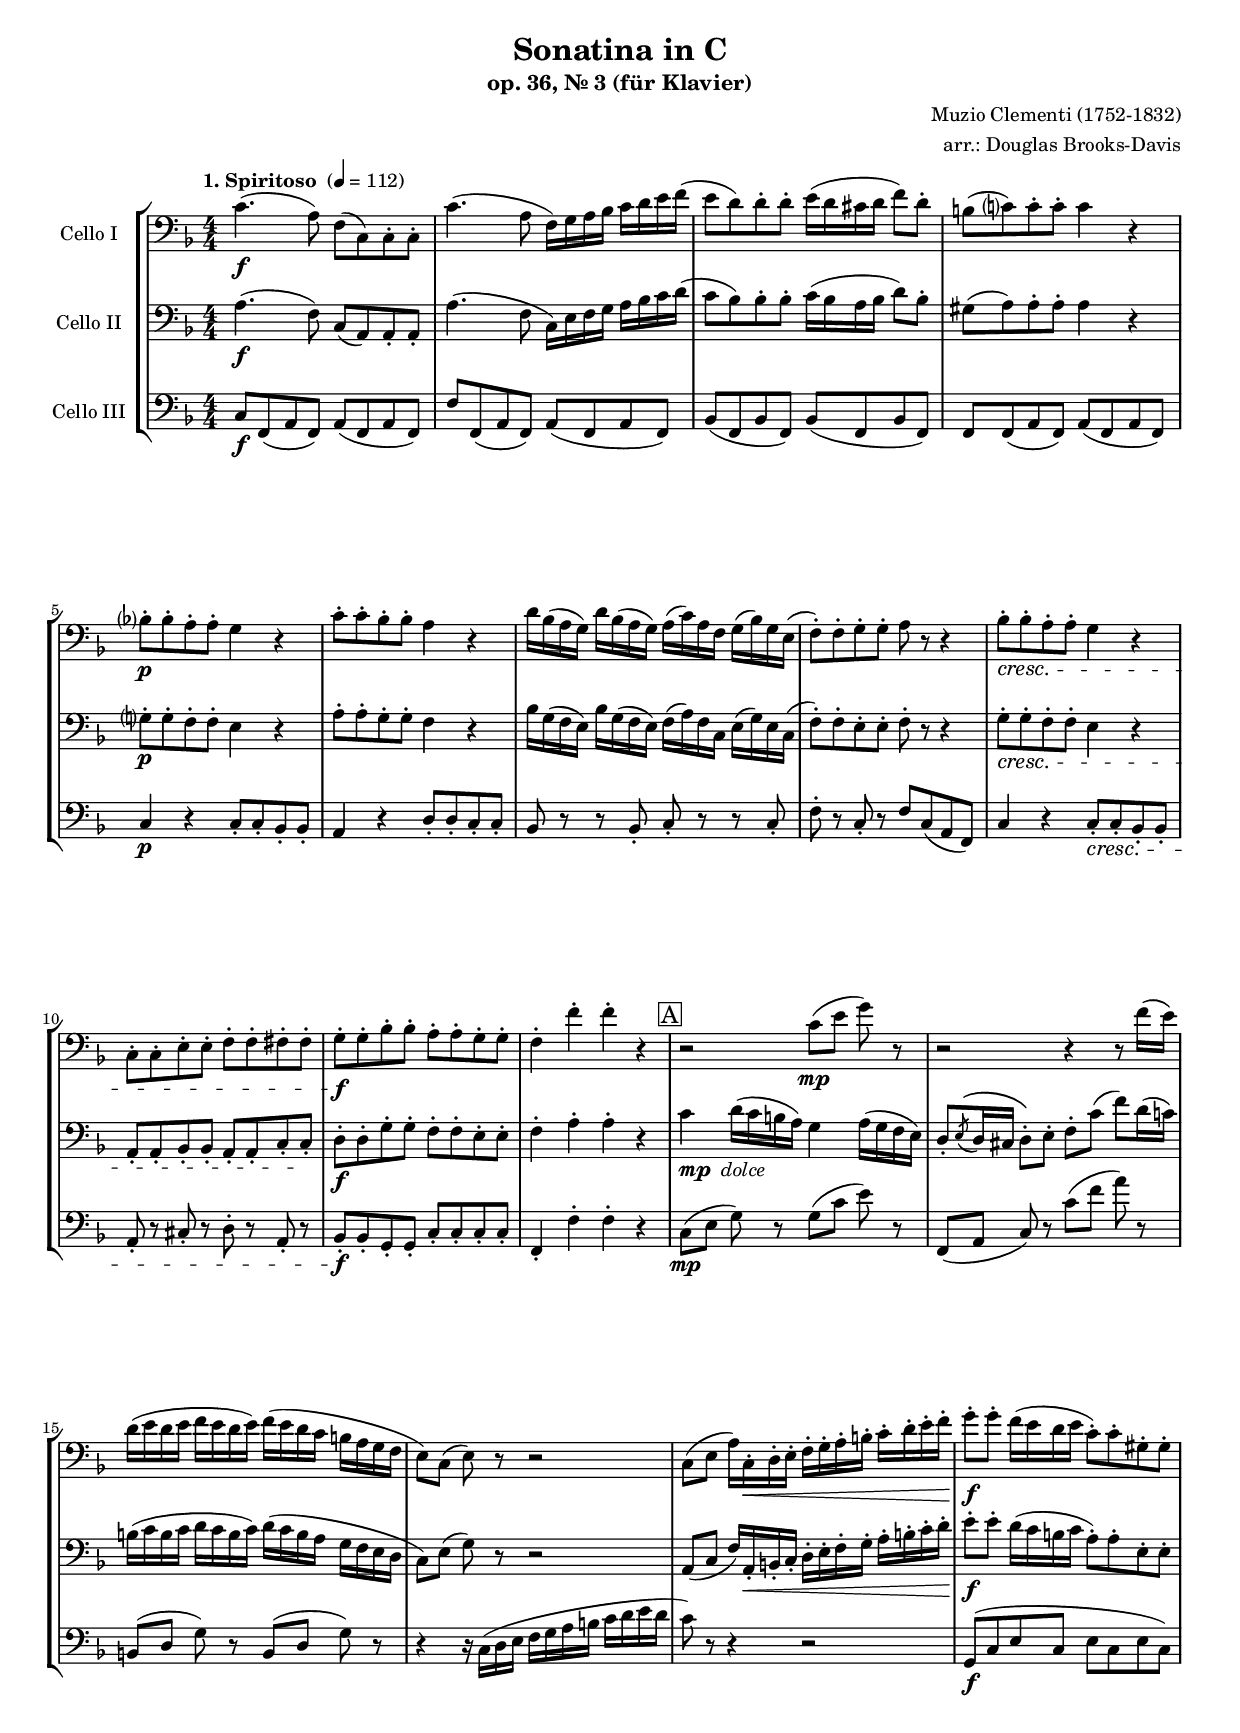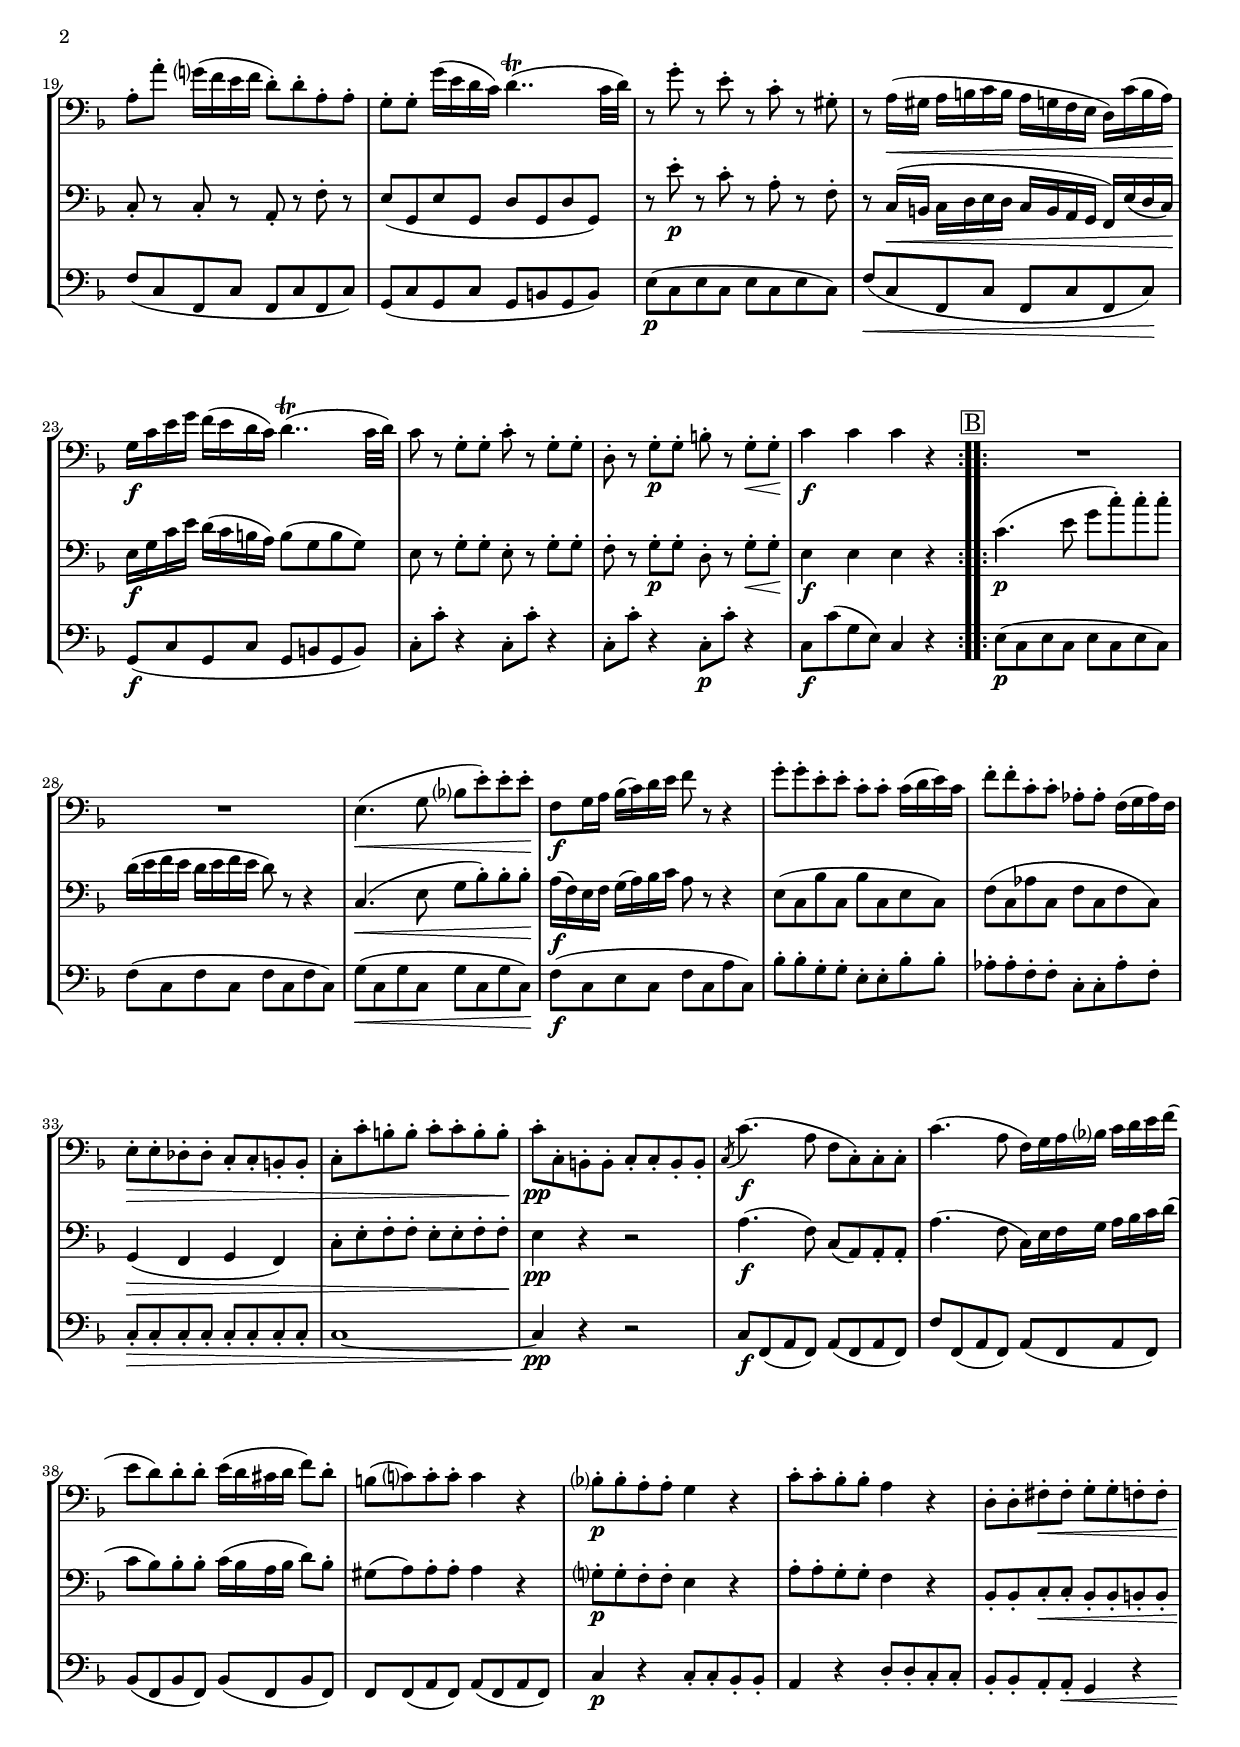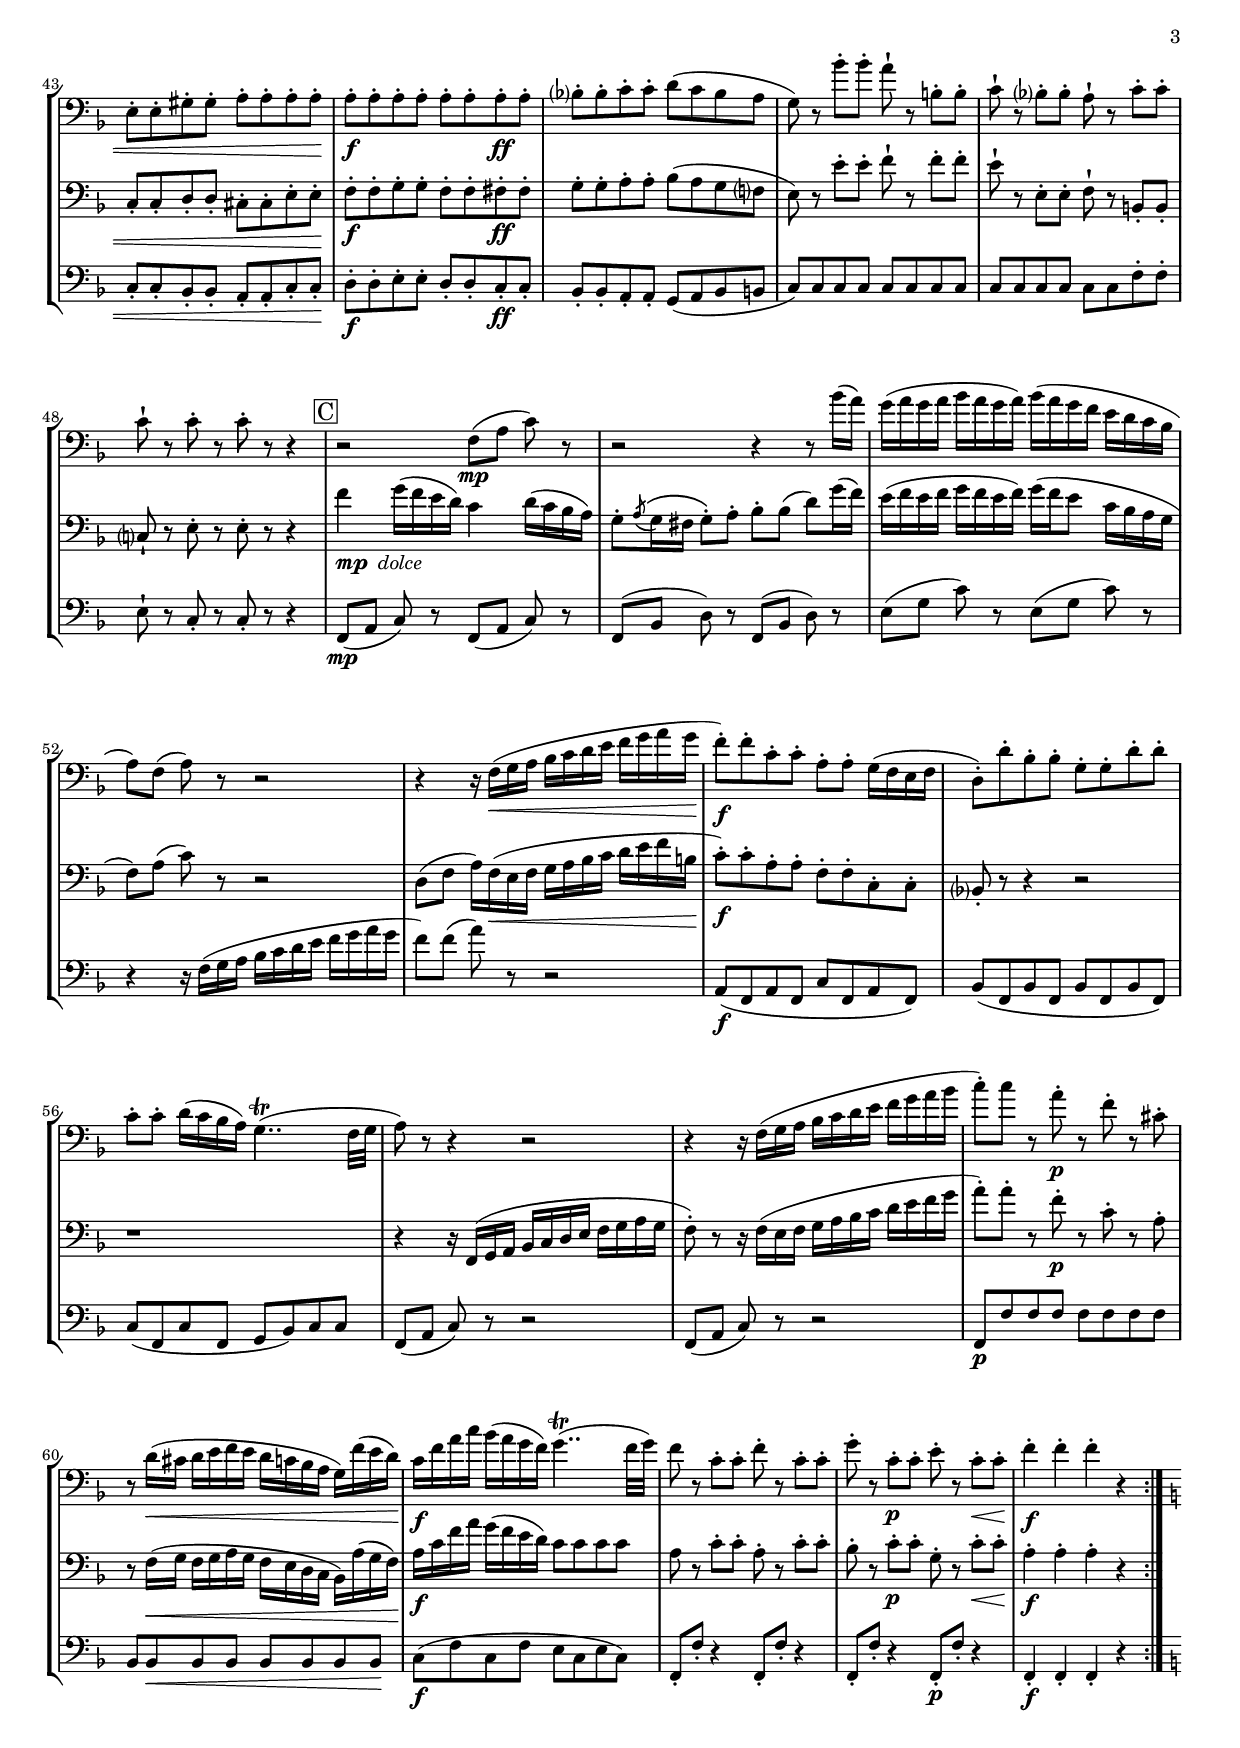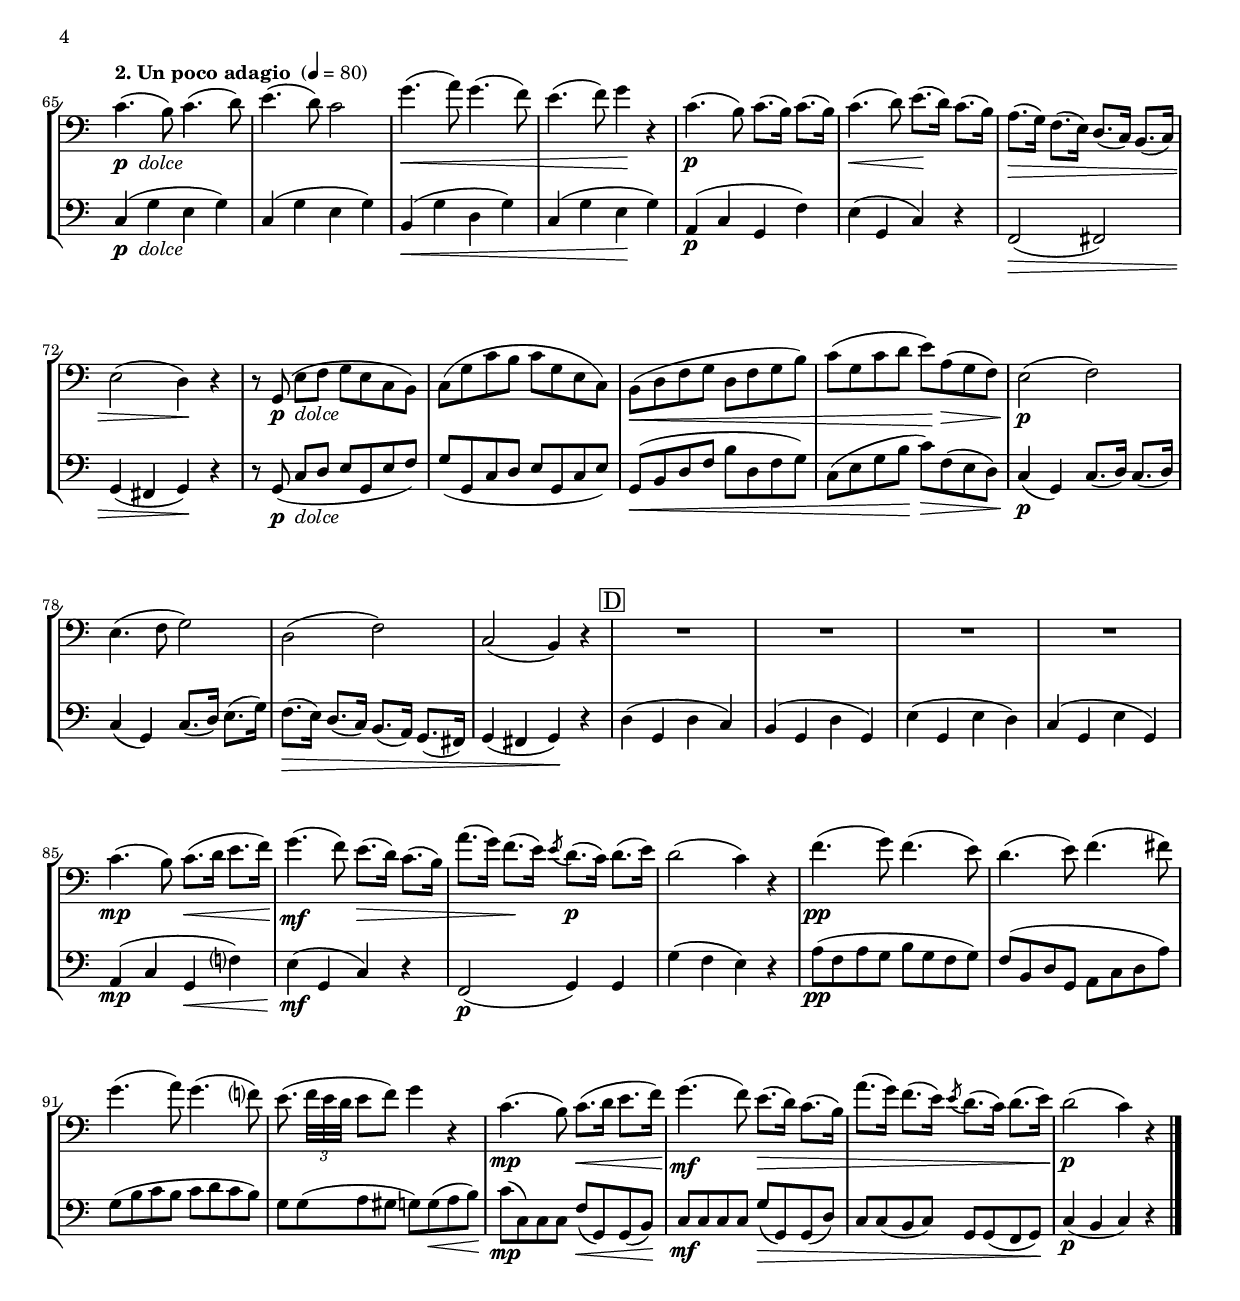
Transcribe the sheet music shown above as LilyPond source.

\version "2.14.2"
\include "deutsch.ly"

#(set-global-staff-size 16.8)

\header {
  title = "Sonatina in C"
  subtitle = "op. 36, Nr. 3 (für Klavier)"
  composer = "Muzio Clementi (1752-1832)"
  arranger = "arr.: Douglas Brooks-Davis"
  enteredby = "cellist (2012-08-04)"
}

voiceconsts = {
 \key c \major
 \time 4/4
 \clef "bass"
 \numericTimeSignature
 \compressFullBarRests
}

%minstr = "harpsichord"
mihi = "clarinet"
%minstr = "accordion"
milo = "bassoon"

introa = { \tempo "1. Spiritoso " 4=112 }
introb = { \pageBreak \tempo "2. Un poco adagio " 4=80 \key g \major }
introc = { \break \tempo "3. Rondo " 4=100 \key c \major \time 2/4 }

mpdol = \markup { \dynamic mp \italic " dolce" }
pdol  = \markup { \dynamic p \italic " dolce" }

va = \relative c''' {
  \voiceconsts

  \introa
  \repeat volta 2 {
    g4.(\f e8) c( g) g-. g-.
    g'4.( e8 c16) d e f g a h c(
    h8 a) a-. a-. h16( a gis a c8) a-.
    fis( g?) g-. g-. g4 r

    f?8-.\p f-. e-. e-. d4 r
    g8-. g-. f-. f-. e4 r
    a16 f( e d) a' f( e d) e( g) e c d( f) d h(
    c8-.) c-. d-. d-. e r r4

    f8-.\cresc f-. e-. e-. d4 r
    g,8-. g-. h-. h-. c-. c-. cis-. cis-.
    d-.\f d-. f-. f-. e-. e-. d-. d-.
    c4-. c'-. c-. r \mark \markup \box "A"
    r2 g8([\mp h] d) r

    r2 r4 r8 c16( h)
    a( h a h c h a h) c( h a g fis e d c
    h8)[ g]( h) r r2

    g8( h e16) g,-.\< a-. h-. c-. d-. e-. fis-. g-. a-. h-. c-.\!
    d8-.\f d-. c16( h a h g8-.) g-. dis-. dis-.
    e-. e'-. d?16( c h c a8-.) a-. e-. e-.

    d-. d-. d'16( h a g) a4..(\trill g32 a)
    r8 d-. r h-. r g-. r dis-.
    r e16(\< dis e fis g fis e d c h a) g'( fis e)\!

    d\f g h d c( h a g) a4..(\trill g32 a)
    g8 r d-. d-. g-. r d-. d-.
    a-. r d-.\p d-. fis-. r d-.\< d-.\!
    g4\f g g r
  }

  \repeat volta 2 { \mark \markup \box "B"
    R1*2
    h,4.(\< d8 f? h-.) h-. h-.\!
    c,\f d16 e f( g) a h c8 r r4

    d8-. d-. h-. h-. g-. g-. g16( a h) g
    c8-. c-. g-. g-. es-. es-. c16( d es) c
    h8-.\> h-. as-. as-. g-. g-. fis-. fis-.
    g-. g'-. fis-. fis-. g-. g-. fis-. fis-.\!

    g-.\pp g,-. fis-. fis-. g-. g-. fis-. fis-.
    \acciaccatura g g'4.(\f e8 c g-.) g-. g-.
    g'4.( e8 c16) d e f? g a h c(
    h8 a) a-. a-. h16( a gis a c8) a-.

    fis( g?) g-. g-. g4 r
    f?8-.\p f-. e-. e-. d4 r
    g8-. g-. f-. f-. e4 r
    a,8-. a-. cis-.\< cis-. d-. d-. c-. c-.
    h-. h-. dis-. dis-. e-. e-. e-. e-.\!

    e-.\f e-. e-. e-. e-. e-. e-.\ff e-.
    f?-. f-. g-. g-. a( g f e
    d) r f'-. f-. e-| r fis,-. fis-.
    g-| r f?-. f-. e-| r g-. g-.
    g-| r g-. r g-. r r4 \mark \markup \box "C"

    r2 c,8([\mp e] g) r
    r2 r4 r8 f'16( e)
    d( e d e f e d e) f( e d c h a g f

    e8)[ c]( e) r r2
    r4 r16 c(\< d e f g a h c d e d\!
    c8-.)\f c-. g-. g-. e-. e-. d16( c h c
    a8-.) a'-. f-. f-. d-. d-. a'-. a-.

    g-. g-. a16( g f e) d4..(\trill c32 d
    e8) r r4 r2
    r4 r16 c( d e f g a h c d e f
    g8-.) g r e-.\p r c-. r gis-.

    r a16(\< gis a h c h a g f e d) c'( h a)\!
    g\f c e g f( e d c) d4..(\trill c32 d)

    c8 r g-. g-. c-. r g-. g-.
    d'-. r g,-.\p g-. h-. r g-.\< g-.\!
    c4-.\f c-. c-. r
  }

  \introb
  g4.(_\pdol fis8) g4.( a8)
  h4.( a8) g2
  d'4.(\< e8) d4.( c8)
  h4.( c8) d4\! r
  g,4.(\p fis8) g8.( fis16) g8.( fis16)
  g4.(\< a8) h8.(\! a16) g8.( fis16)

  e8.(\> d16) c8.( h16) a8.( g16) fis8.( g16)
  h2( a4)\! r
  r8 d,(_\pdol h'[ c] d h g fis)
  g( d' g fis g d h g)
  fis(\< a c d a c d fis)

  g( d g a h)\! e,(\> d c)
  h2(\!\p c)
  h4.( c8 d2)
  a( c)
  g( fis4) r \mark \markup \box "D"

  R1*4
  g'4.(\mp fis8) g8.(\< a16 h8. c16)\!
  d4.(\mf c8) h8.(\> a16) g8.( fis16)

  e'8.( d16) c8.(\! h16) \acciaccatura h8 a8.(\p g16) a8.( h16)
  a2( g4) r
  c4.(\pp d8) c4.( h8)
  a4.( h8) c4.( cis8)
  d4.( e8) d4.( c?8)

  h8.( \times 2/3 { c32[ h a] } h8 c) d4 r
  g,4.(\mp fis8) g8.(\< a16 h8. c16)\!

  d4.(\mf c8) h8.(\> a16) g8.( fis16)
  e'8.( d16) c8.( h16) \acciaccatura h8 a8.( g16) a8.( h16)\!
  a2(\p g4) r \bar "|."
}

vb = \relative c'' {
  \voiceconsts

  \introa
  \repeat volta 2 {
    e4.(\f c8) g( e) e-. e-.
    e'4.( c8 g16) h c d e f g a(
    g8 f) f-. f-. g16( f e f a8) f-.
    dis( e) e-. e-. e4 r

    d?8-.\p d-. c-. c-. h4 r
    e8-. e-. d-. d-. c4 r
    f16 d( c h) f' d( c h) c( e) c g h( d) h g(
    c8-.) c-. h-. h-. c-. r r4

    d8-.\cresc d-. c-. c-. h4 r
    e,8-. e-. f-. f-. e-. e-. g-. g-.\!
    a-.\f a-. d-. d-. c-. c-. h-. h-.
    c4-. e-. e-. r \mark \markup \box "A"
    g_\mpdol a16( g fis e) d4 e16( d c h)

    a8-. \acciaccatura h\( a16 gis a8-.\) h-. c-. g'( c) a16( g!)
    fis( g fis g a g fis g) a( g fis e d c h a
    g8)[ h]( d) r r2

    e,8( g c16) e,-.\< fis-. g-. a-. h-. c-. d-. e-. fis-. g-. a-.\!
    h8-.\f h-. a16( g fis g e8-.) e-. h-. h-. 
    g-. r g-. r e-. r c'-. r

    h( d, h' d, a' d, a' d,)
    r h''-.\p r g-. r e-. r c-.
    r g16(\< fis g a h a g fis e d c) h'( a g)\!

    h\f d g h a( g fis e) fis8( d fis d)
    h r d-. d-. h-. r d-. d-.
    c-. r d-.\p d-. a-. r d-.\< d-.\!
    h4\f h h r
  }

  \repeat volta 2 { \mark \markup \box "B"
    g'4.(\p h8 d g-.) g-. g-.
    a,16( h c h a h c h a8) r r4
    g,4.(\< h8 d f-.) f-. f-.\!
    e16(\f c) h c d( e) f g e8 r r4

    h8( g f' g, f' g, h g)
    c( g es' g, c g c g)
    d4(\> c d c)
    g'8-. h-. c-. c-. h-. h-. c-. c-.\!

    h4\pp r r2
    e4.(\f c8) g( e) e-. e-.
    e'4.( c8 g16) h c d e f g a(
    g8 f) f-. f-. g16( f e f a8) f-.

    dis( e) e-. e-. e4 r
    d?8-.\p d-. c-. c-. h4 r
    e8-. e-. d-. d-. c4 r
    f,8-. f-. g-.\< g-. f-. f-. fis-. fis-.
    g-. g-. a-. a-. gis-. gis-. h-. h-.\!

    c-.\f c-. d-. d-. c-. c-. cis-.\ff cis-.
    d-. d-. e-. e-. f( e d c?
    h) r h'-. h-. c-| r c-. c-.
    h-| r h,-. h-. c-| r fis,-. fis-.
    g?-| r h-. r h-. r r4 \mark \markup \box "C"

    c'4_\mpdol d16( c h a) g4 a16( g f e)
    d8-. \acciaccatura e\( d16 cis d8-.\) e-. f-. f( a) d16( c)
    h( c h c d c h c) d( c h8 g16 f e d

    c8)[ e]( g) r r2
    a,8( c e16) c(\< h c d e f g a h c fis,\!
    g8-.)\f g-. e-. e-. c-. c-. g-. g-.
    f?-. r r4 r2

    r1
    r4 r16 c( d e f g a h c d e d
    c8-.) r r16 c( h c d e f g a h c d
    e8-.) e-. r c-.\p r g-. r e-.

    r c16(\< d c d e d c h a g f) e'( d c)\!
    e\f g c e d( c h a) g8 g g g

    e r g-. g-. e-. r g-. g-.
    f-. r g-.\p g-. d-. r g-.\< g-.\!
    e4-.\f e-. e-. r
  }
}

vc = \relative c'' {
  \voiceconsts

  \introa
  \repeat volta 2 {
    g8\f c,( e c) e( c e c)
    c' c,( e c) e( c e c)
    f( c f c) f( c f c)
    c c( e c) e( c e c)

    g'4\p r g8-. g-. f-. f-.
    e4 r a8-. a-. g-. g-.
    f r r f-. g-. r r g-.
    c-. r g-. r c g( e c)

    g'4 r g8-.\cresc g-. f-. f-.
    e-. r gis-. r a-. r e-. r
    f-.\f f-. d-. d-. g-. g-. g-. g-.
    c,4-. c'-. c-. r \mark \markup \box "A"
    g8(\mp[ h] d) r d([ g] h) r

    c,,([ e] g) r g'([ c] e) r
    fis,,([ a] d) r fis,([ a] d) r
    r4 r16 g,( a h c d e fis g a h a

    g8) r r4 r2
    d,8(\f g h g h g h g)
    c( g c, g' c, g' c, g')

    d( g d g d fis d fis)
    h(\p g h g h g h g)
    c(\< g c, g' c, g' c, g')\!

    d(\f g d g d fis d fis)
    g-. g'-. r4 g,8-. g'-. r4
    g,8-. g'-. r4 g,8-.\p g'-. r4
    g,8\f g'( d h) g4 r
  }
  \repeat volta 2 { \mark \markup \box "B"
    h8(\p g h g h g h g)
    c( g c g c g c g)
    d'(\< g, d' g, d' g, d' g,)\!
    c(\f g h g c g e' g,)

    f'-. f-. d-. d-. h-. h-. f'-. f-.
    es-. es-. c-. c-. g-. g-. es'-. c-.
    g-.\> g-. g-. g-. g-. g-. g-. g-.
    g1~

    g4\!\pp r r2
    g8\f c,( e c) e( c e c)
    c' c,( e c) e( c e c)
    f( c f c) f( c f c)

    c c( e c) e( c e c)
    g'4\p r g8-. g-. f-. f-.
    e4 r a8-. a-. g-. g-.
    f-. f-. e-. e-.\< d4 r
    g8-. g-. f-. f-. e-. e-. g-. g-.\!

    a-.\f a-. h-. h-. a-. a-. g-.\ff g-.
    f-. f-. e-. e-. d( e f fis
    g) g g g g g g g
    g g g g g g c-. c-.
    h-| r g-. r g-. r r4

    c,8([\mp e] g) r c,([ e] g) r
    c,([ f] a) r c,([ f] a) r
    h([ d] g) r h,([ d] g) r

    r4 r16 c,( d e f g a h c d e d
    c8)[ c]( e) r r2
    e,,8(\f c e c g' c, e c)
    f( c f c f c f c)

    g'( c, g' c, d f) g g
    c,([ e] g) r r2
    c,8([ e] g) r r2
    c,8\p c' c c c c c c

    f, f\< f f f f f f\!
    g(\f c g c h g h g)

    c,-. c'-. r4 c,8-. c'-. r4
    c,8-. c'-. r4 c,8-.\p c'-. r4
    c,4-.\f c-. c-. r
  }

  \introb
  g'(_\pdol d' h d)
  g,( d' h d)
  fis,(\< d' a d)
  g,( d' h\! d)
  e,(\p g d c')
  h( d, g) r

  c,2(\> cis)
  d4( cis d)\! r
  r8 d(_\pdol g[ a] h d, h' c)
  d( d, g a h d, g h)
  d,(\< fis a c fis a, c d)

  g,( h d fis\! g)\> c,( h a)
  g4(\!\p d) g8.( a16) g8.( a16)
  g4( d) g8.( a16) h8.( d16)
  c8.(\> h16) a8.( g16) fis8.( e16) d8.( cis16)
  d4( cis d)\! r \mark \markup \box "D"

  a'( d, a' g)
  fis( d a' d,)
  h'( d, h' a)
  g( d h' d,)
  e(\mp g d\< c'?)
  h(\!\mf d, g) r

  c,2(\p d4) d
  d'( c h) r
  e8(\pp c e d fis d c d)
  c( fis, a d, e g a e')
  d( fis g fis g a g fis)

  d d( e dis d) d(\< e fis)\!
  g(\mp g,) g g c(\< d,) d( fis)\!

  g\mf g g g d'(\> d,) d( a')
  g g( fis g) d d( c d)\!
  g4(\p fis g) r \bar "|."
}


music = \new StaffGroup <<
      \new Staff {
	\set Staff.midiInstrument = \milo
	\set Staff.instrumentName = #"Cello I"
	\transpose c f,, { \va }
      }

      \new Staff {
	\set Staff.midiInstrument = \milo
	\set Staff.instrumentName = #"Cello II"
	\transpose c f,, { \vb }
      }

      \new Staff {
	\set Staff.midiInstrument = \milo
 	\set Staff.instrumentName = #"Cello III"
	\transpose c f,, { \vc }
      }
>>

\book {
  \score {
    \music
    \layout {}
  }

  \score {
    \unfoldRepeats \music

    \midi {
      \context {
        \Score
      }
    }
  }
}
